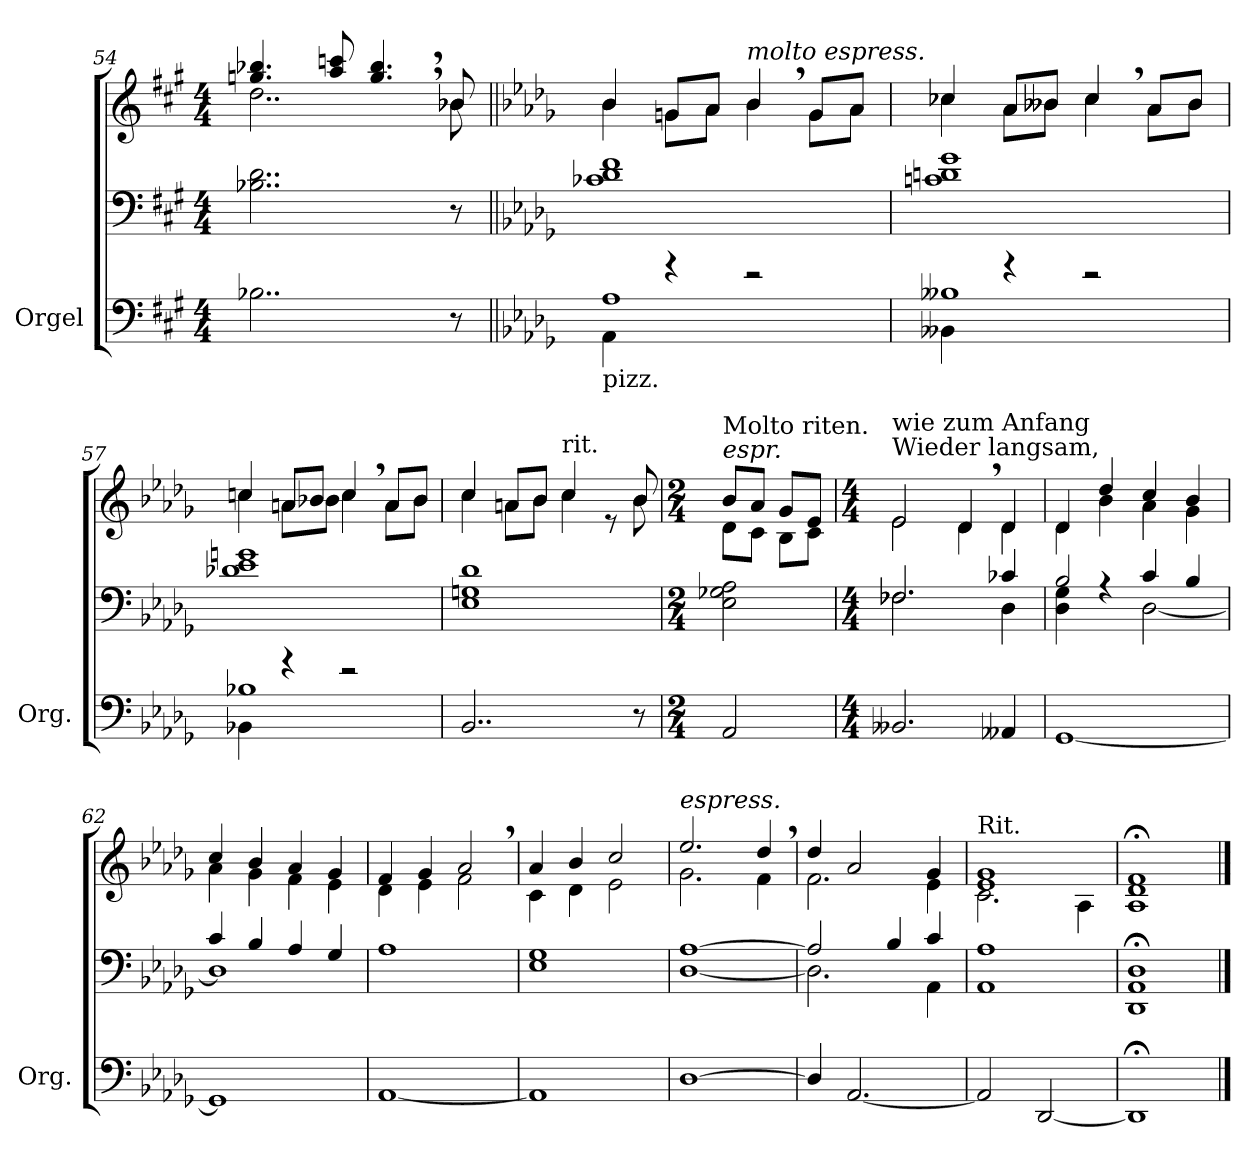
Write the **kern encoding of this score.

**kern	**kern	**kern
*part1	*part1	*part1
*staff3	*staff2	*staff1
*I"Orgel	*	*
*I'Org.	*	*
*clefF4	*clefF4	*clefG2
*k[f#c#g#]	*k[f#c#g#]	*k[f#c#g#]
*M4/4	*M4/4	*M4/4
=54	=54	=54
*	*	*^
2..B-X\	2..B-X\ 2..d\	4.ggn/ 4.bb-X/	2..dd\
.	.	8aa/ 8cccn/	.
.	.	4.gg/, 4.bb-/,	.
8r	8r	8b-X/	8b-\
=55||	=55||	=55||	=55||
*k[b-e-a-d-g-]	*k[b-e-a-d-g-]	*k[b-e-a-d-g-]	*
*^	*	*	*
!LO:TX:b:t=pizz.	!	!	!	!
4AA-\	1A-	1c-X 1d- 1f	4b-/	4b-\
4r	.	.	8gn/L	8g\L
.	.	.	8a-/J	8a-\J
!	!	!	!LO:TX:a:i:t=molto espress.	!
2r	.	.	4b-,/	4b-\
.	.	.	8g/L	8g\L
.	.	.	8a-/J	8a-\J
!!LO:LB:g=z	!!
=56	=56	=56	=56	=56
4BB--X\	1B--X	1cn 1dn 1g-	4cc-X/	4cc-\
4r	.	.	8a-/L	8a-\L
.	.	.	8b--X/J	8b--\J
2r	.	.	4cc-,/	4cc-\
.	.	.	8a-/L	8a-\L
.	.	.	8b--/J	8b--\J
=57	=57	=57	=57	=57
4BB-X\	1B-X	1d-X 1e- 1gn	4ccn/	4cc\
4r	.	.	8an/L	8a\L
.	.	.	8b-X/J	8b-\J
2r	.	.	4cc,/	4cc\
.	.	.	8a/L	8a\L
.	.	.	8b-/J	8b-\J
*v	*v	*	*	*
=58	=58	=58	=58
2..BB-/	1E- 1Gn 1d-	4cc/	4cc\
.	.	8an/L	8a\L
.	.	8b-/J	8b-\J
*	*	*MM69	*
!	!	!LO:TX:a:t=rit.	!
.	.	4cc/	4cc\
*	*	*MM66	*
.	.	8re	8ryy
8r	.	8b-/	8b-\
=59	=59	=59	=59
*M2/4	*M2/4	*M2/4	*
*	*	*MM58	*
!	!	!LO:TX:a:i:t=espr.	!
!	!	!LO:TX:a:t=Molto riten.	!
2AA-/	2E-\ 2G-X\ 2A-\	8b-/L	8d-\L
.	.	8a-/J	8c\J
*	*	*MM56	*
.	.	8g-/L	8B-\L
.	.	8e-/J	8c\J
=60	=60	=60	=60
*M4/4	*M4/4	*M4/4	*
*	*	*MM54	*
*	*^	*	*
!	!	!	!LO:TX:a:t=Wieder langsam,	!
!	!	!	!LO:TX:a:t=wie zum Anfang	!
2.BB--X/	2.F-X/	2.F-\	2e-/	2e-\
.	.	.	4d-,/	4d-\
4AA--X/	4D-\	4c-X/	4d-/	4d-\
!!LO:LB:g=z	!!
=61	=61	=61	=61	=61
[1GG-	2B-/	4D-\ 4G-\	4d-/	4d-\
.	.	4rA	4dd-/	4b-\
.	4c/	[2D-\	4cc/	4a-\
.	4B-/	.	4b-/	4g-\
=62	=62	=62	=62	=62
1GG-]	4c/	1D-]	4cc/	4a-\
.	4B-/	.	4b-/	4g-\
.	4A-/	.	4a-/	4f\
.	4G-/	.	4g-/	4e-\
*	*v	*v	*	*
=63	=63	=63	=63
[1AA-	1A-	4f/	4d-\
.	.	4g-/	4e-\
.	.	2a-,/	2f\
=64	=64	=64	=64
1AA-]	1E- 1G-	4a-/	4c\
.	.	4b-/	4d-\
.	.	2cc/	2e-\
=65	=65	=65	=65
*	*^	*	*
!	!	!	!LO:TX:a:i:t=espress.	!
[1D-	[1A-	[1D-	2.ee-/	2.g-\
.	.	.	4dd-,/	4f\
=66	=66	=66	=66	=66
4D-/]	2A-/]	2.D-\]	4dd-/	2.f\
[2.AA-/	.	.	2a-/	.
.	4B-/	.	.	.
.	4c/	4AA-\	4g-/	4e-\
=67	=67	=67	=67	=67
*	*	*	*MM52	*
!	!	!	!LO:TX:a:t=Rit.	!
2AA-/]	1A-	1AA-	1e- 1g-	2.c\
[2DD-/	.	.	.	.
.	.	.	.	4A-\
=68	=68	=68	=68	=68
*	*	*^	*	*
1DD-;<]	1D-;<	1AA-	1DD-	1d-;< 1f;<	1A-
*	*v	*v	*v	*	*
*	*	*v	*v
==	==	==
*-	*-	*-
